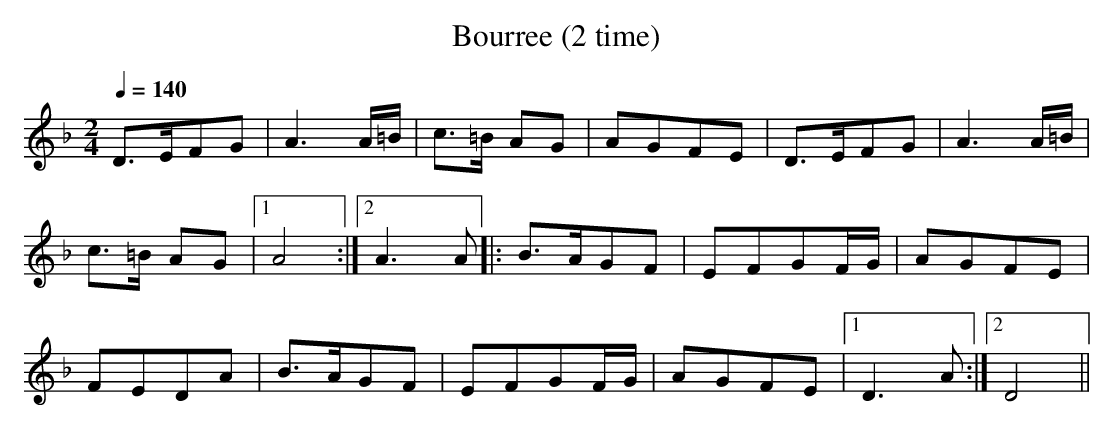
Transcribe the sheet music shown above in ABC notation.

X:1
T:Bourree (2 time)
M:2/4
L:1/8
Q:1/4=140
K:Dm
D>EFG | A3A/=B/ | c>=B AG | AGFE | D>EFG | A3A/=B/ |
c>=B AG |1 A4 :|2 A3A |: B>AGF | EFGF/G/ | AGFE |
FEDA | B>AGF | EFGF/G/ | AGFE |1 D3A :|2 D4 ||
